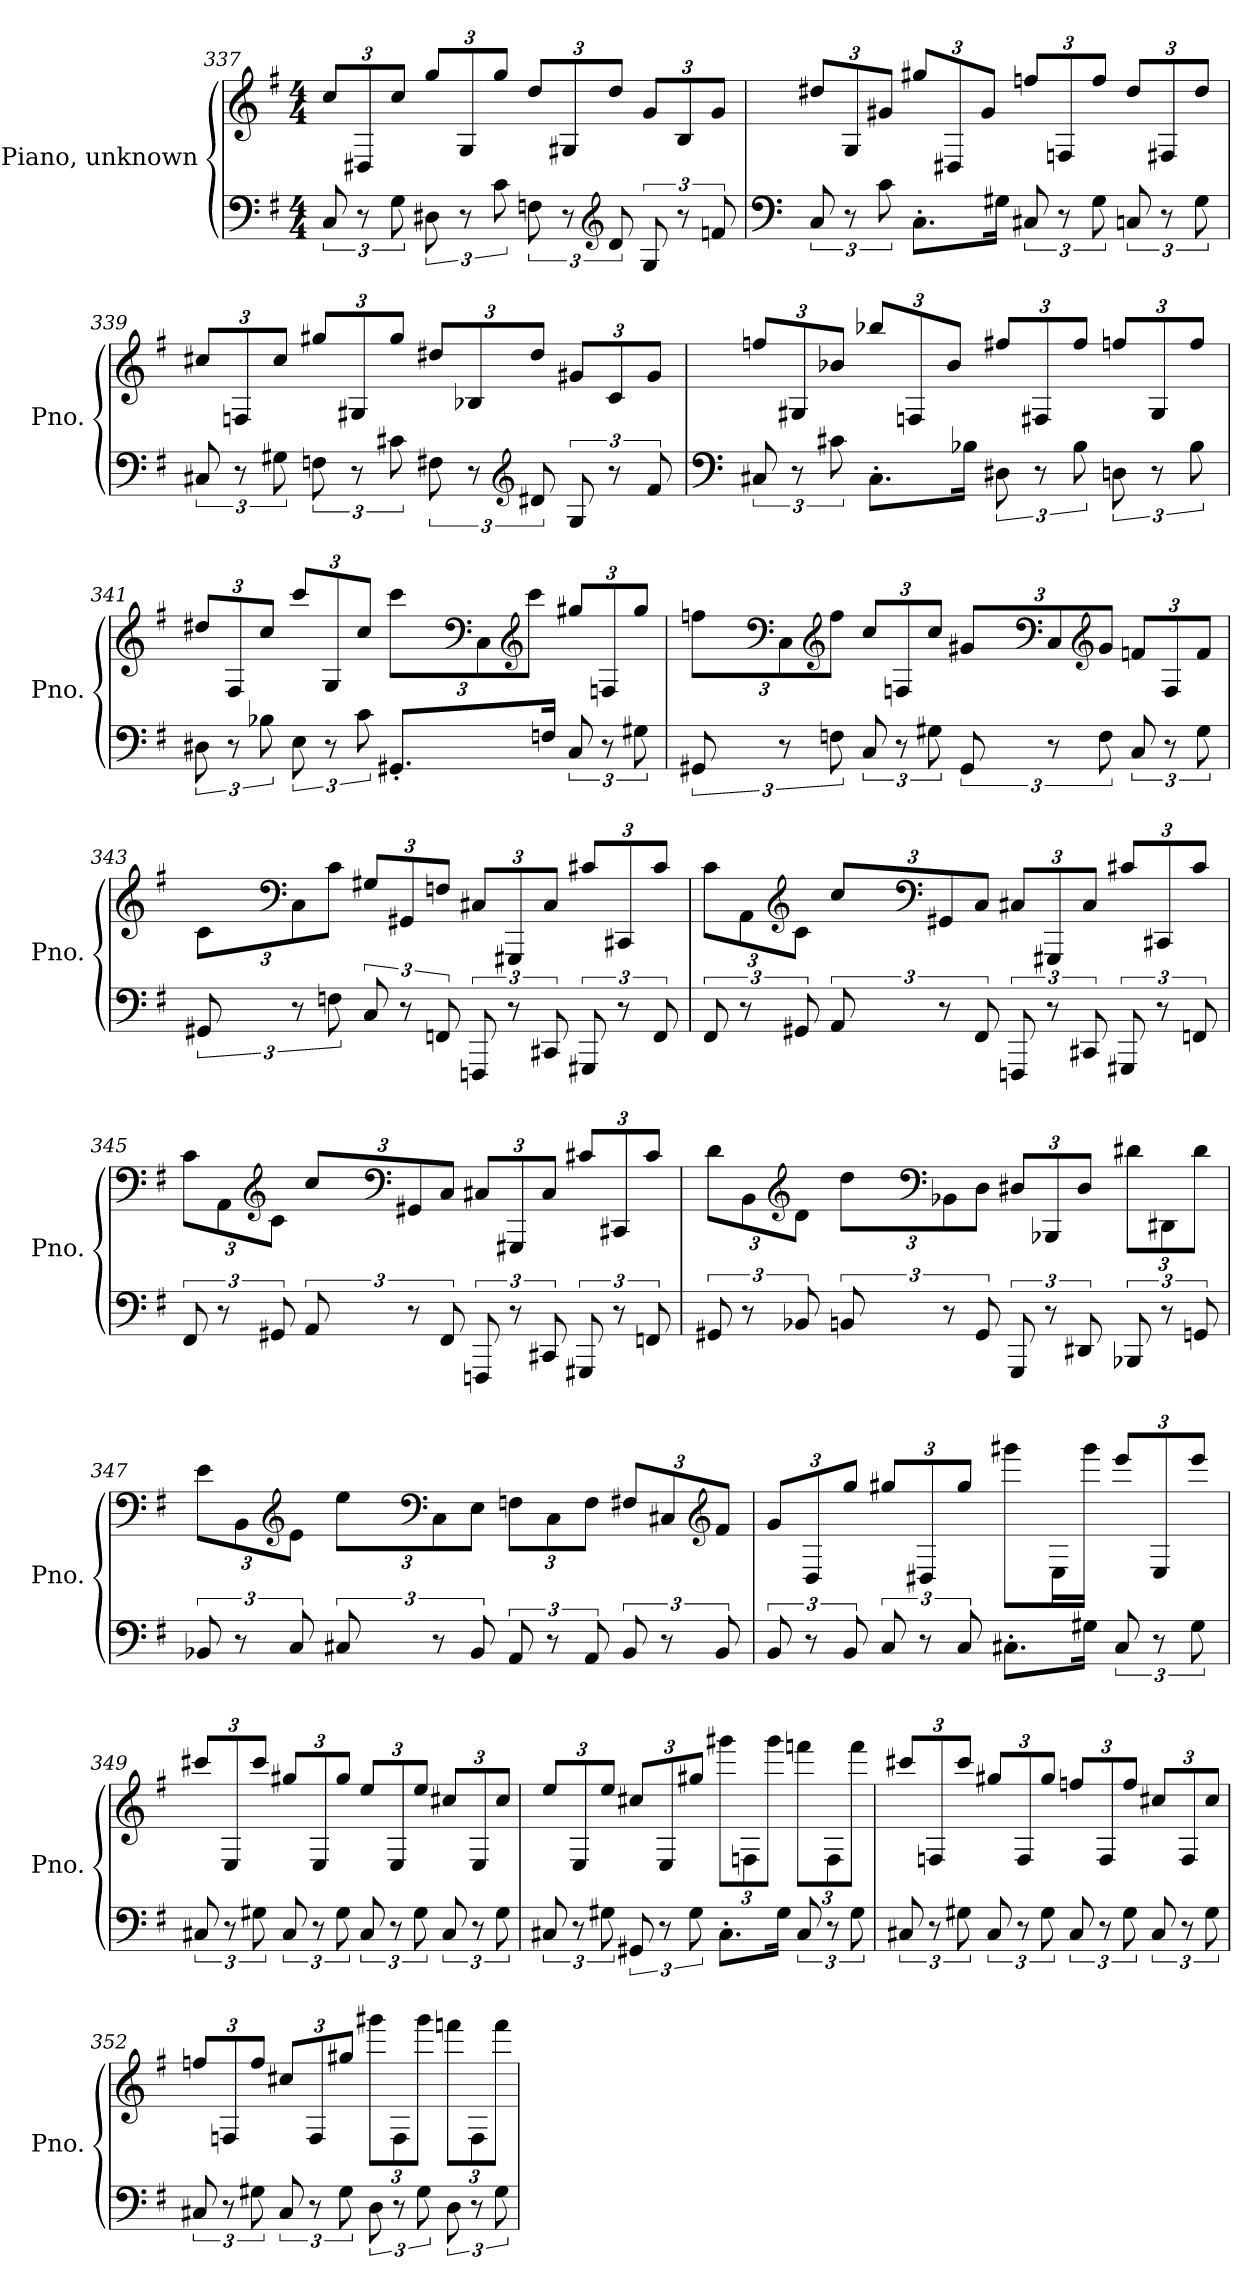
**kern	**kern
*part1	*part1
*staff2	*staff1
*I"Piano, unknown	*
*I'Pno.	*
*clefF4	*clefG2
*k[f#]	*k[f#]
*M4/4	*M4/4
*	*Xbrackettup
=337	=337
12C/	12cc/L
12r	12D#X/
12G\	12cc/J
12D#X\	12gg/L
12r	12G/
12c\	12gg/J
12Fn\	12dd/L
12r	12G#X/
*clefG2	*
12d/	12dd/J
12G/	12g/L
12r	12B/
12fn/	12g/J
!!LO:PB:g=z
=338	=338
*clefF4	*
12C/	12dd#X/L
12r	12G/
12c\	12g#X/J
8.C'\L	12gg#X/L
.	12D#X/
.	12g#/J
16G#X\Jk	.
12C#X/	12ffn/L
12r	12Fn/
12G#\	12ff/J
12Cn/	12dd#/L
12r	12F#X/
12G#\	12dd#/J
=339	=339
12C#X/	12cc#X/L
12r	12Fn/
12G#X\	12cc#/J
12Fn\	12gg#X/L
12r	12G#X/
12c#X\	12gg#/J
12F#X\	12dd#X/L
12r	12B-X/
*clefG2	*
12d#X/	12dd#/J
12G#/	12g#X/L
12r	12c/
12f#/	12g#/J
!!LO:LB:g=z
=340	=340
*clefF4	*
12C#X/	12ffn/L
12r	12G#X/
12c#X\	12b-X/J
8.C#'\L	12bb-X/L
.	12Fn/
.	12b-/J
16B-X\Jk	.
12D#X\	12ff#X/L
12r	12F#X/
12B-\	12ff#/J
12Dn\	12ffn/L
12r	12G#/
12B-\	12ff/J
=341	=341
12D#X\	12dd#X/L
12r	12F#/
12B-X\	12cc/J
12E\	12ccc/L
12r	12G/
12c\	12cc/J
8.GG#X'/L	12ccc\L
*	*clefF4
.	12C\
*	*clefG2
.	12ccc\J
16Fn/Jk	.
12C/	12gg#X/L
12r	12Fn/
12G#X\	12gg#/J
!!LO:LB:g=z
=342	=342
12GG#X/	12ffn\L
*	*clefF4
12r	12C\
*	*clefG2
12Fn\	12ff\J
12C/	12cc/L
12r	12Fn/
12G#X\	12cc/J
12GG#/	12g#X/L
*	*clefF4
12r	12C/
*	*clefG2
12F\	12g#/J
12C/	12fn/L
12r	12F/
12G#\	12f/J
=343	=343
12GG#X/	12c\L
*	*clefF4
12r	12C\
12Fn\	12c\J
12C/	12G#X/L
12r	12GG#X/
12FFn/	12Fn/J
12FFFn/	12C#X/L
12r	12GGG#X/
12CC#X/	12C#/J
12GGG#X/	12c#X/L
12r	12CC#X/
12FF/	12c#/J
!!LO:LB:g=z
=344	=344
12FF#/	12c\L
12r	12AA\
*	*clefG2
12GG#X/	12c\J
12AA/	12cc/L
*	*clefF4
12r	12GG#X/
12FF#/	12C/J
12FFFn/	12C#X/L
12r	12GGG#X/
12CC#X/	12C#/J
12GGG#X/	12c#X/L
12r	12CC#X/
12FFn/	12c#/J
!!LO:LB:g=z
=345	=345
12FF#/	12c\L
12r	12AA\
*	*clefG2
12GG#X/	12c\J
12AA/	12cc/L
*	*clefF4
12r	12GG#X/
12FF#/	12C/J
12FFFn/	12C#X/L
12r	12GGG#X/
12CC#X/	12C#/J
12GGG#X/	12c#X/L
12r	12CC#X/
12FFn/	12c#/J
!!LO:LB:g=z
=346	=346
12GG#X/	12d\L
12r	12BB\
*	*clefG2
12BB-X/	12d\J
12BBn/	12dd\L
*	*clefF4
12r	12BB-X\
12GG#/	12D\J
12GGG/	12D#X/L
12r	12BBB-X/
12DD#X/	12D#/J
12BBB-X/	12d#X\L
12r	12DD#X\
12GGn/	12d#\J
!!LO:PB:g=z
=347	=347
12BB-X/	12e\L
12r	12BB\
*	*clefG2
12C/	12e\J
12C#X/	12ee\L
*	*clefF4
12r	12C\
12BB-/	12E\J
12AA/	12Fn\L
12r	12C\
12AA/	12F\J
12BB-/	12F#X/L
12r	12C#X/
*	*clefG2
12BB-/	12f#/J
=348	=348
12BB/	12g/L
12r	12D/
12BB/	12gg/J
12C/	12gg#X/L
12r	12D#X/
12C/	12gg#/J
8.C#X'\L	8ggg#X\L
.	16E\L
16G#X\Jk	16ggg#\JJ
12C#/	12eee/L
12r	12E/
12G#\	12eee/J
!!LO:LB:g=z
=349	=349
12C#X/	12ccc#X/L
12r	12E/
12G#X\	12ccc#/J
12C#/	12gg#X/L
12r	12E/
12G#\	12gg#/J
12C#/	12ee/L
12r	12E/
12G#\	12ee/J
12C#/	12cc#X/L
12r	12E/
12G#\	12cc#/J
=350	=350
12C#X/	12ee/L
12r	12E/
12G#X\	12ee/J
12GG#X/	12cc#X/L
12r	12E/
12G#\	12gg#X/J
8.C#'\L	12ggg#X\L
.	12Fn\
.	12ggg#\J
16G#\Jk	.
12C#/	12fffn\L
12r	12F\
12G#\	12fff\J
!!LO:LB:g=z
=351	=351
12C#X/	12ccc#X/L
12r	12Fn/
12G#X\	12ccc#/J
12C#/	12gg#X/L
12r	12F/
12G#\	12gg#/J
12C#/	12ffn/L
12r	12F/
12G#\	12ff/J
12C#/	12cc#X/L
12r	12F/
12G#\	12cc#/J
=352	=352
12C#X/	12ffn/L
12r	12Fn/
12G#X\	12ff/J
12C#/	12cc#X/L
12r	12F/
12G#\	12gg#X/J
12D\	12ggg#X\L
12r	12F\
12G#\	12ggg#\J
12D\	12fffn\L
12r	12F\
12G#\	12fff\J
=	=
*-	*-
